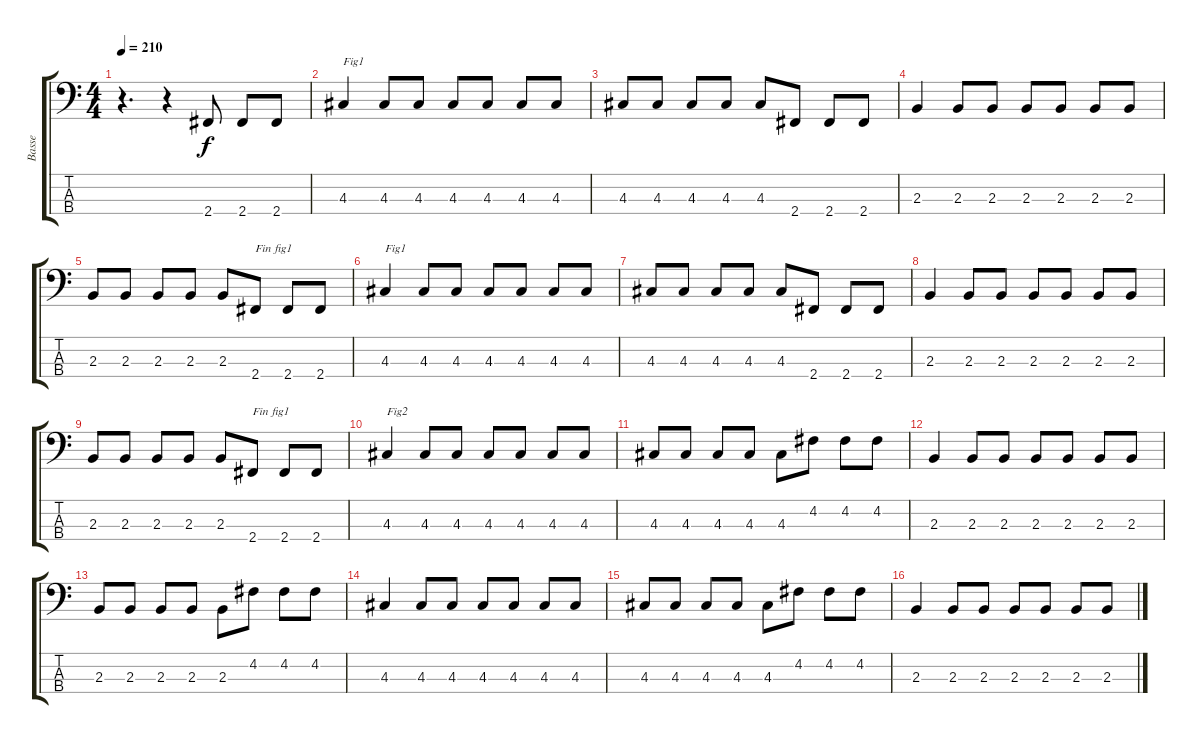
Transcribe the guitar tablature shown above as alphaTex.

\track ("Basse" "Basse") {instrument electricbassfinger}
\staff {score tabs}
\tuning (G2 D2 A1 E1) {hide}
\ts (4 4)
\tempo 210
\clef f4
\ks c
r.4{d dy f instrument electricbassfinger} r.4 2.4.8 2.4.8 2.4.8 |
4.3.4{txt "Fig1"} 4.3.8 4.3.8 4.3.8 4.3.8 4.3.8 4.3.8 |
4.3.8 4.3.8 4.3.8 4.3.8 4.3.8 2.4.8 2.4.8 2.4.8 |
2.3.4 2.3.8 2.3.8 2.3.8 2.3.8 2.3.8 2.3.8 |
2.3.8 2.3.8 2.3.8 2.3.8 2.3.8 2.4.8{txt "Fin fig1"} 2.4.8 2.4.8 |
4.3.4{txt "Fig1"} 4.3.8 4.3.8 4.3.8 4.3.8 4.3.8 4.3.8 |
4.3.8 4.3.8 4.3.8 4.3.8 4.3.8 2.4.8 2.4.8 2.4.8 |
2.3.4 2.3.8 2.3.8 2.3.8 2.3.8 2.3.8 2.3.8 |
2.3.8 2.3.8 2.3.8 2.3.8 2.3.8 2.4.8{txt "Fin fig1"} 2.4.8 2.4.8 |
4.3.4{txt "Fig2"} 4.3.8 4.3.8 4.3.8 4.3.8 4.3.8 4.3.8 |
4.3.8 4.3.8 4.3.8 4.3.8 4.3.8 4.2.8 4.2.8 4.2.8 |
2.3.4 2.3.8 2.3.8 2.3.8 2.3.8 2.3.8 2.3.8 |
2.3.8 2.3.8 2.3.8 2.3.8 2.3.8 4.2.8 4.2.8 4.2.8 |
4.3.4 4.3.8 4.3.8 4.3.8 4.3.8 4.3.8 4.3.8 |
4.3.8 4.3.8 4.3.8 4.3.8 4.3.8 4.2.8 4.2.8 4.2.8 |
2.3.4 2.3.8 2.3.8 2.3.8 2.3.8 2.3.8 2.3.8
